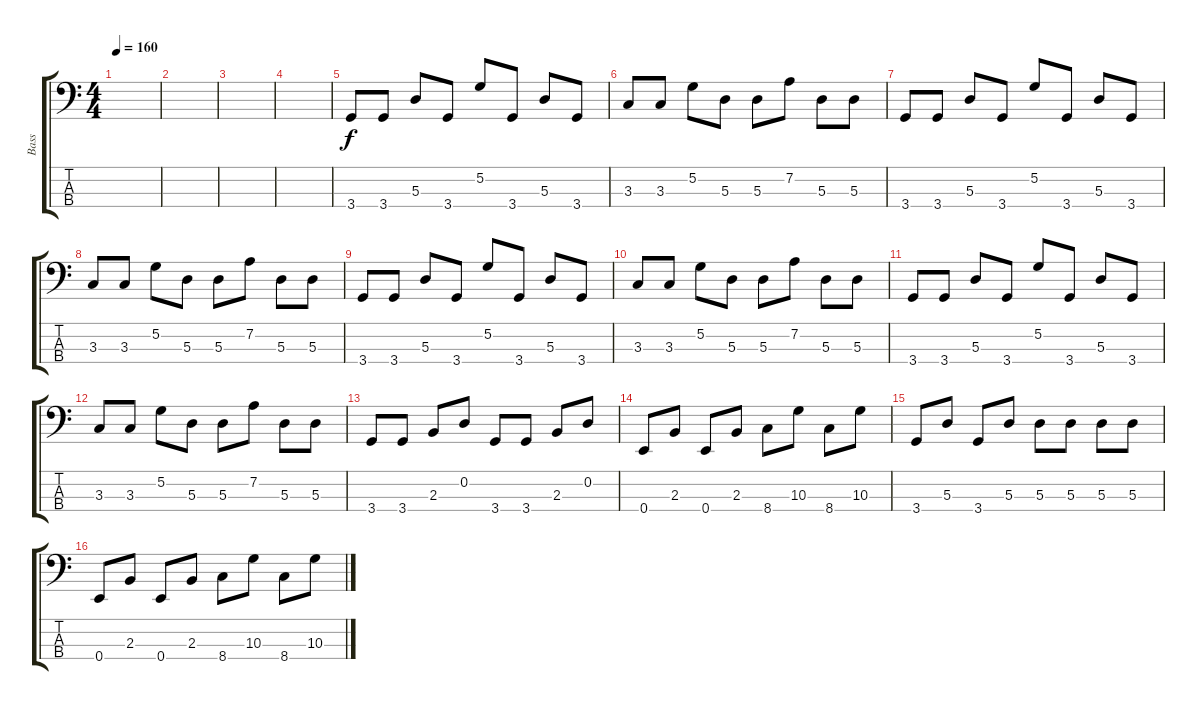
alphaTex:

\track ("Bass" "Bass") {instrument electricbasspick}
\staff {score tabs}
\tuning (G2 D2 A1 E1) {hide}
\ts (4 4)
\tempo 160
\clef f4
\ks c
|
|
|
|
3.4.8 3.4.8 5.3.8 3.4.8 5.2.8 3.4.8 5.3.8 3.4.8 |
3.3.8 3.3.8 5.2.8 5.3.8 5.3.8 7.2.8 5.3.8 5.3.8 |
3.4.8 3.4.8 5.3.8 3.4.8 5.2.8 3.4.8 5.3.8 3.4.8 |
3.3.8 3.3.8 5.2.8 5.3.8 5.3.8 7.2.8 5.3.8 5.3.8 |
3.4.8 3.4.8 5.3.8 3.4.8 5.2.8 3.4.8 5.3.8 3.4.8 |
3.3.8 3.3.8 5.2.8 5.3.8 5.3.8 7.2.8 5.3.8 5.3.8 |
3.4.8 3.4.8 5.3.8 3.4.8 5.2.8 3.4.8 5.3.8 3.4.8 |
3.3.8 3.3.8 5.2.8 5.3.8 5.3.8 7.2.8 5.3.8 5.3.8 |
3.4.8 3.4.8 2.3.8 0.2.8 3.4.8 3.4.8 2.3.8 0.2.8 |
0.4.8 2.3.8 0.4.8 2.3.8 8.4.8 10.3.8 8.4.8 10.3.8 |
3.4.8 5.3.8 3.4.8 5.3.8 5.3.8 5.3.8 5.3.8 5.3.8 |
0.4.8 2.3.8 0.4.8 2.3.8 8.4.8 10.3.8 8.4.8 10.3.8
